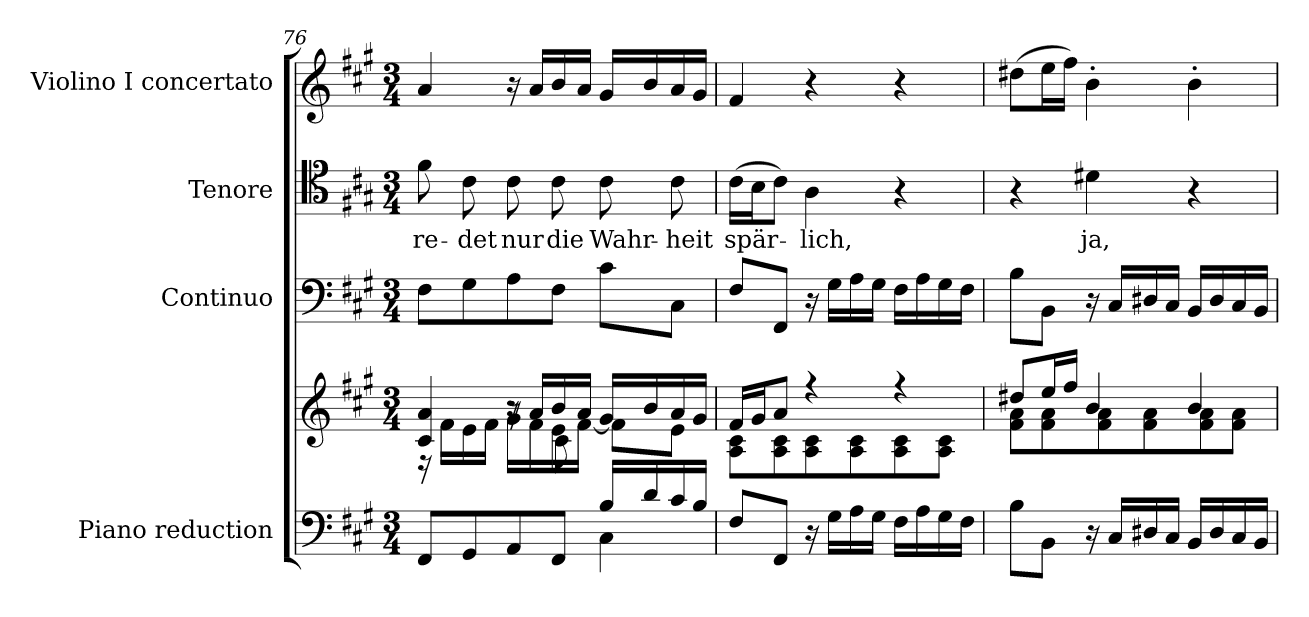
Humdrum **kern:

**kern	**kern	**kern	**kern	**text	**kern
*part4	*part4	*part3	*part2	*part2	*part1
*staff5	*staff4	*staff3	*staff2	*staff2	*staff1
*I"Piano reduction	*	*I"Continuo	*I"Tenore	*	*I"Violino I concertato
*I'Pno	*	*	*	*	*I'Vln
*clefF4	*clefG2	*clefF4	*clefC4	*	*clefG2
*k[f#c#g#]	*k[f#c#g#]	*k[f#c#g#]	*k[f#c#g#]	*	*k[f#c#g#]
*M3/4	*M3/4	*M3/4	*M3/4	*	*M3/4
=76	=76	=76	=76	=76	=76
*^	*^	*	*	*	*
*	*	*	*^	*	*	*	*
!	!	!	!	!	!	!	!LO:LY:b	!
8FF#/L	2ryy	4c#/ 4a/	16r	4ryy	8F#\L	8f#\	re-	4a/
.	.	.	16f#\LL	.	.	.	.	.
!	!	!	!	!	!	!	!LO:LY:b	!
8GG#/	.	.	16e\	.	8G#\	8c#\	-det	.
.	.	.	16f#\JJ	.	.	.	.	.
!	!	!	!	!	!	!	!LO:LY:b	!
8AA/	.	16r	16g#\LL	8r	8A\	8c#\	nur	16r
.	.	16a/LL	16f#\	.	.	.	.	16a/LL
!	!	!	!	!	!	!	!LO:LY:b	!
8FF#/J	.	16b/	16e\	8c#\	8F#\J	8c#\	die	16b/
.	.	16a/JJ	[16f#\JJ	.	.	.	.	16a/JJ
!	!	!	!	!	!	!	!LO:LY:b	!
16B/LL	4C#\	16g#/LL	8f#\L]	4ryy	8c#\L	8c#\	Wahr-	16g#/LL
16d/	.	16b/	.	.	.	.	.	16b/
!	!	!	!	!	!	!	!LO:LY:b	!
16c#/	.	16a/	8e\J	.	8C#\J	8c#\	-heit	16a/
16B/JJ	.	16g#/JJ	.	.	.	.	.	16g#/JJ
*v	*v	*	*	*	*	*	*	*
*	*	*v	*v	*	*	*	*
=77	=77	=77	=77	=77	=77	=77
!	!	!	!	!	!LO:LY:b	!
8F#/L	16f#/LL	8A\ 8c#\L	8F#/L	(16c#\LL	spär-	4f#/
.	16g#/J	.	.	16B\J	.	.
8FF#/J	8a/J	8A\ 8c#\	8FF#/J	8c#\J)	.	.
!	!	!	!	!	!LO:LY:b	!
16r	4r	8A\ 8c#\	16r	4A\	-lich,	4r
16G#\LL	.	.	16G#\LL	.	.	.
16A\	.	8A\ 8c#\	16A\	.	.	.
16G#\JJ	.	.	16G#\JJ	.	.	.
16F#\LL	4r	8A\ 8c#\	16F#\LL	4r	.	4r
16A\	.	.	16A\	.	.	.
16G#\	.	8A\ 8c#\J	16G#\	.	.	.
16F#\JJ	.	.	16F#\JJ	.	.	.
=78	=78	=78	=78	=78	=78	=78
8B\L	8dd#X/L	8f#\ 8a\L	8B\L	4r	.	(8dd#X\L
8BB\J	16ee/L	8f#\ 8a\	8BB\J	.	.	16ee\L
.	16ff#/JJ	.	.	.	.	16ff#\JJ)
!	!	!	!	!	!LO:LY:b	!
16r	4b/	8f#\ 8a\	16r	4d#X\	ja,	4b'\
16C#/LL	.	.	16C#/LL	.	.	.
16D#X/	.	8f#\ 8a\	16D#X/	.	.	.
16C#/JJ	.	.	16C#/JJ	.	.	.
16BB/LL	4b/	8f#\ 8a\	16BB/LL	4r	.	4b'\
16D#/	.	.	16D#/	.	.	.
16C#/	.	8f#\ 8a\J	16C#/	.	.	.
16BB/JJ	.	.	16BB/JJ	.	.	.
*	*v	*v	*	*	*	*
=	=	=	=	=	=
*-	*-	*-	*-	*-	*-
